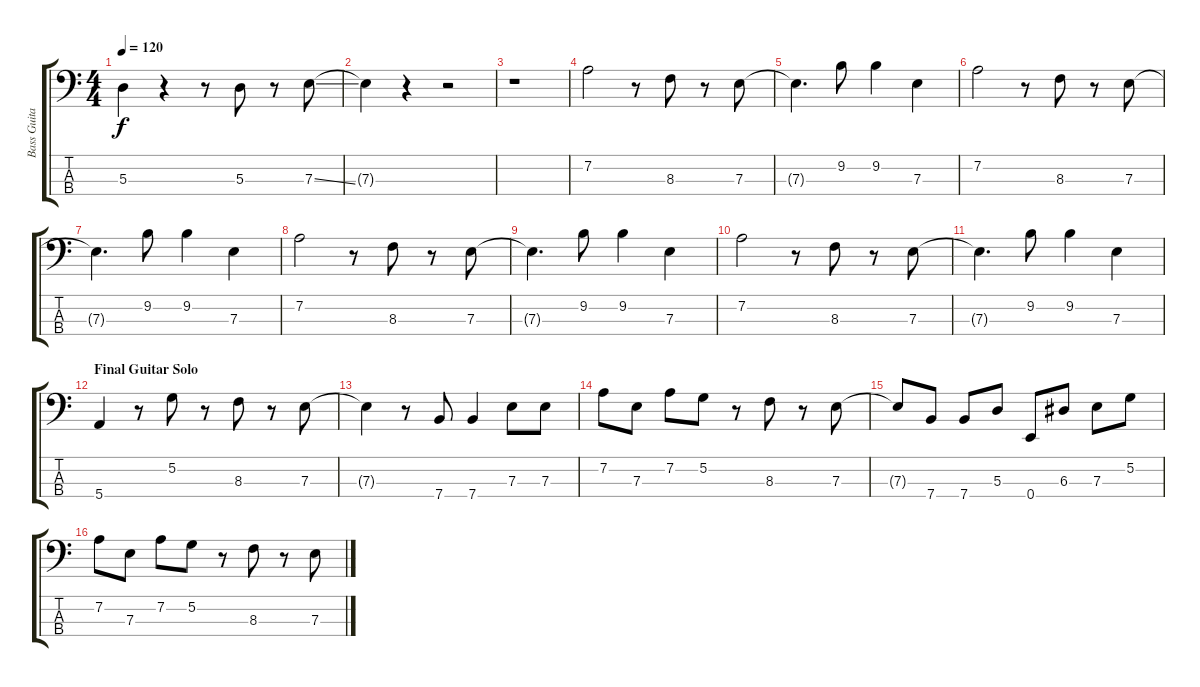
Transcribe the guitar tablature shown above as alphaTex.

\track ("Bass Guitar" "Bass Guita") {instrument electricbassfinger}
\staff {score tabs}
\tuning (G2 D2 A1 E1) {hide}
\ts (4 4)
\tempo 120
\clef f4
\ks c
5.3.4{dy f} r.4 r.8 5.3.8 r.8 7.3{ss}.8 |
7.3{t}.4 r.4 r.2 |
r.1 |
7.2.2 r.8 8.3.8 r.8 7.3.8 |
7.3{t}.4{d} 9.2.8 9.2.4 7.3.4 |
7.2.2 r.8 8.3.8 r.8 7.3.8 |
7.3{t}.4{d} 9.2.8 9.2.4 7.3.4 |
7.2.2 r.8 8.3.8 r.8 7.3.8 |
7.3{t}.4{d} 9.2.8 9.2.4 7.3.4 |
7.2.2 r.8 8.3.8 r.8 7.3.8 |
7.3{t}.4{d} 9.2.8 9.2.4 7.3.4 |
\section ("" "Final Guitar Solo")
5.4.4 r.8 5.2.8 r.8 8.3.8 r.8 7.3.8 |
7.3{t}.4 r.8 7.4.8 7.4.4 7.3.8 7.3.8 |
7.2.8 7.3.8 7.2.8 5.2.8 r.8 8.3.8 r.8 7.3.8 |
7.3{t}.8 7.4.8 7.4.8 5.3.8 0.4.8 6.3.8 7.3.8 5.2.8 |
7.2.8 7.3.8 7.2.8 5.2.8 r.8 8.3.8 r.8 7.3.8
